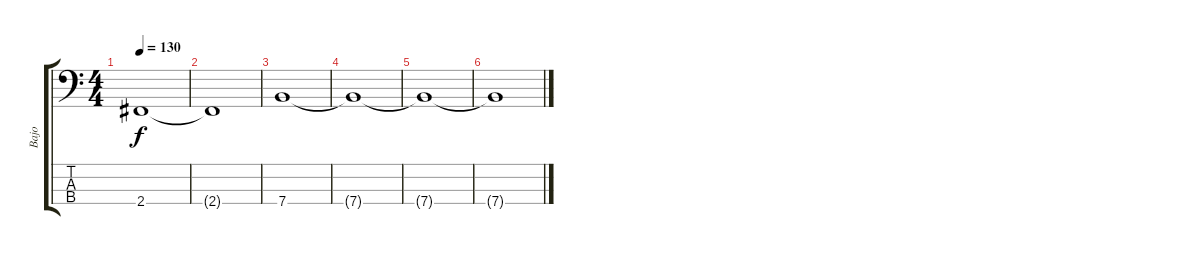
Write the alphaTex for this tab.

\track ("Bajo" "Bajo") {instrument electricbassfinger}
\staff {score tabs}
\tuning (G2 D2 A1 E1) {hide}
\ts (4 4)
\tempo 130
\clef f4
\ks c
2.4.1{dy f} |
2.4{t}.1 |
7.4.1 |
7.4{t}.1 |
7.4{t}.1 |
7.4{t}.1
